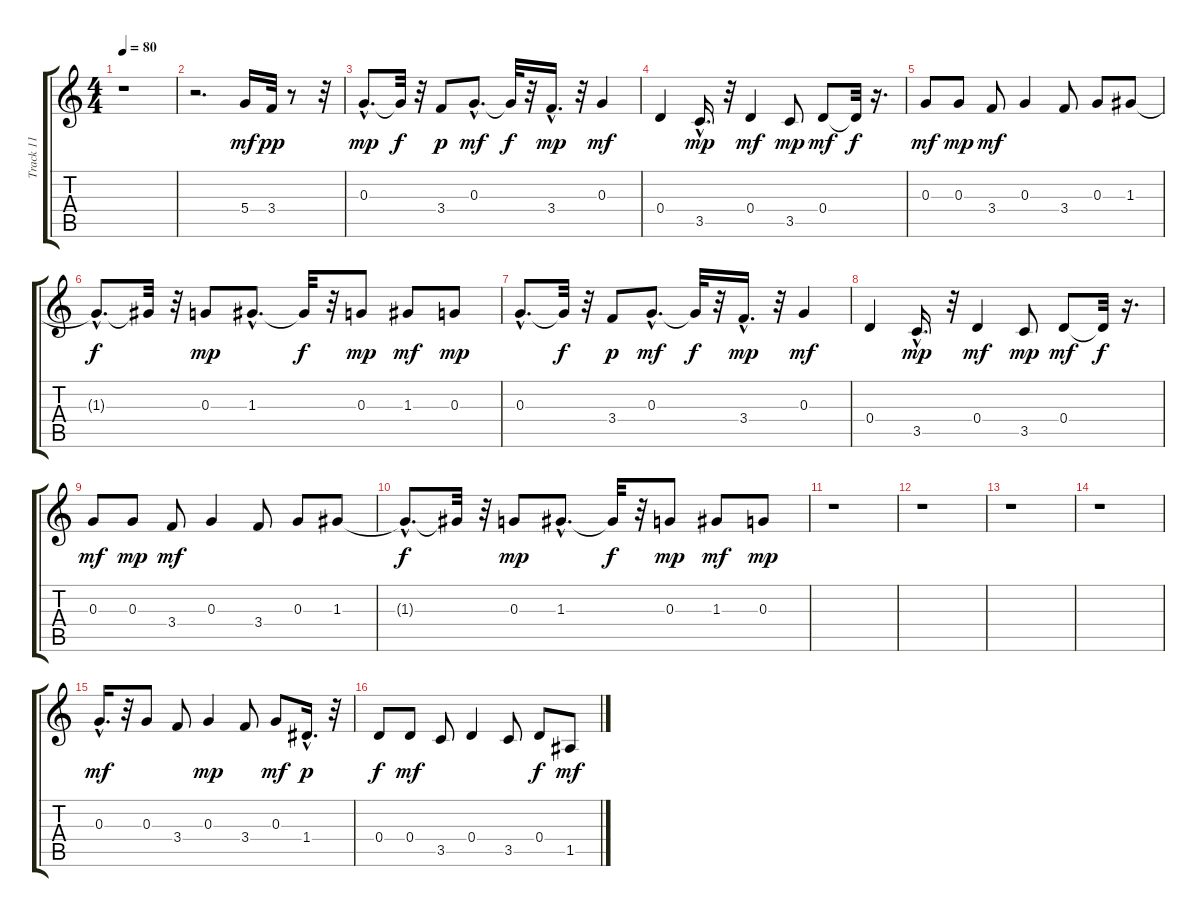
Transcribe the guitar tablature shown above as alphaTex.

\track ("Track 11" "Track 11") {instrument electricguitarjazz}
\staff {score tabs}
\tuning (E4 B3 G3 D3 A2 E2) {hide}
\ts (4 4)
\tempo 80
\clef g2
\ks c
r.1{dy mf instrument electricguitarjazz} |
r.2{d} 5.4.16 3.4.32{dy pp} r.8 r.32 |
0.3{hac}.8{d dy mp} 0.3{t}.32{dy f} r.32 3.4.8{dy p} 0.3{hac}.8{d dy mf} 0.3{t}.32{dy f} r.32 3.4{hac}.16{d dy mp} r.32 0.3.4{dy mf} |
0.4.4 3.5{hac}.16{d dy mp} r.32 0.4.4{dy mf} 3.5.8{dy mp} 0.4.8{dy mf} 0.4{t}.32{dy f} r.16{d} |
0.3.8{dy mf} 0.3.8{dy mp} 3.4.8{dy mf} 0.3.4 3.4.8 0.3.8 1.3.8 |
1.3{hac t}.8{d dy f} 1.3{t}.32 r.32 0.3.8{dy mp} 1.3{hac}.8{d} 1.3{t}.32{dy f} r.32 0.3.8{dy mp} 1.3.8{dy mf} 0.3.8{dy mp} |
0.3{hac}.8{d} 0.3{t}.32{dy f} r.32 3.4.8{dy p} 0.3{hac}.8{d dy mf} 0.3{t}.32{dy f} r.32 3.4{hac}.16{d dy mp} r.32 0.3.4{dy mf} |
0.4.4 3.5{hac}.16{d dy mp} r.32 0.4.4{dy mf} 3.5.8{dy mp} 0.4.8{dy mf} 0.4{t}.32{dy f} r.16{d} |
0.3.8{dy mf} 0.3.8{dy mp} 3.4.8{dy mf} 0.3.4 3.4.8 0.3.8 1.3.8 |
1.3{hac t}.8{d dy f} 1.3{t}.32 r.32 0.3.8{dy mp} 1.3{hac}.8{d} 1.3{t}.32{dy f} r.32 0.3.8{dy mp} 1.3.8{dy mf} 0.3.8{dy mp} |
r.1 |
r.1 |
r.1 |
r.1 |
0.3{hac}.16{d dy mf} r.32 0.3.8 3.4.8 0.3.4{dy mp} 3.4.8 0.3.8{dy mf} 1.4{hac}.16{d dy p} r.32 |
0.4.8{dy f} 0.4.8{dy mf} 3.5.8 0.4.4 3.5.8 0.4.8{dy f} 1.5.8{dy mf}
